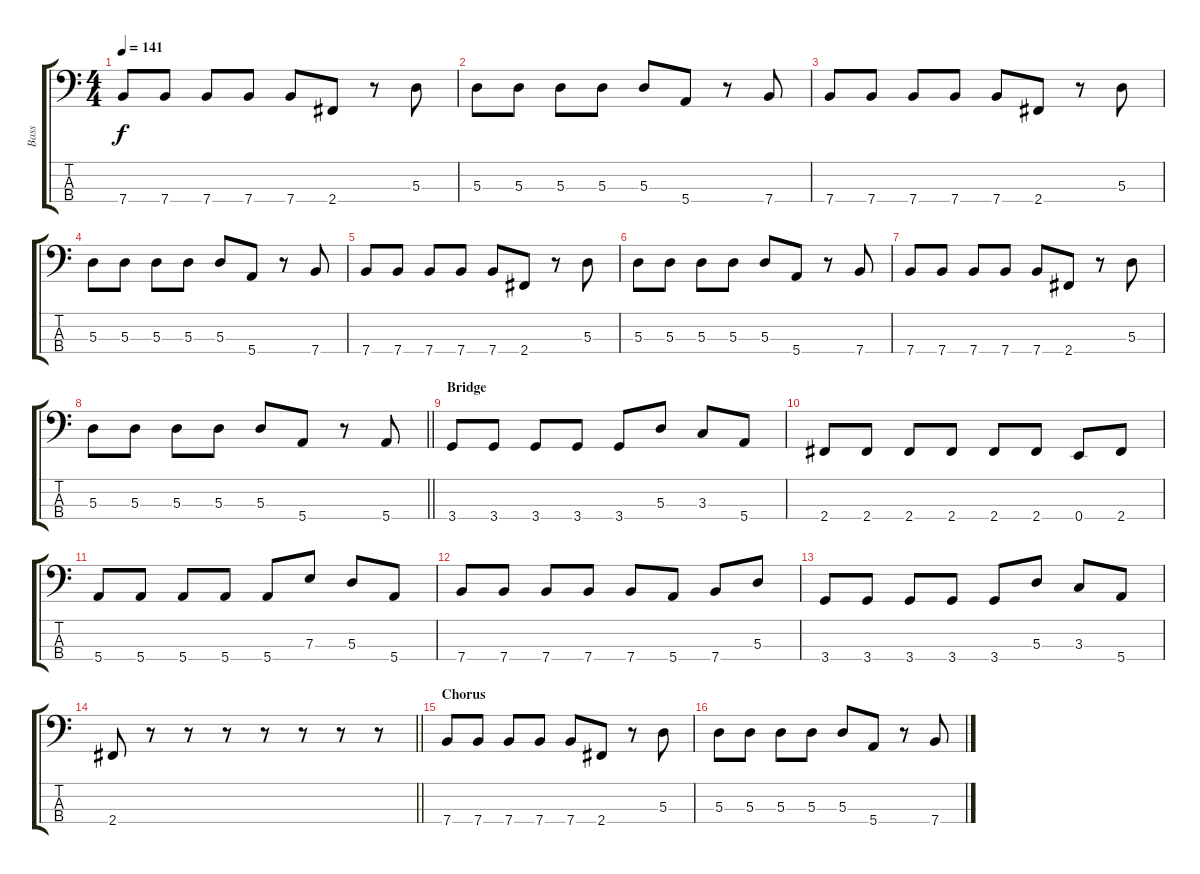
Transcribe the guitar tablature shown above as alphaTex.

\track ("Bass" "Bass") {instrument electricbasspick}
\staff {score tabs}
\tuning (G2 D2 A1 E1) {hide}
\ts (4 4)
\tempo 141
\clef f4
\ks c
7.4.8{dy f} 7.4.8 7.4.8 7.4.8 7.4.8 2.4.8 r.8 5.3.8 |
5.3.8 5.3.8 5.3.8 5.3.8 5.3.8 5.4.8 r.8 7.4.8 |
7.4.8 7.4.8 7.4.8 7.4.8 7.4.8 2.4.8 r.8 5.3.8 |
5.3.8 5.3.8 5.3.8 5.3.8 5.3.8 5.4.8 r.8 7.4.8 |
7.4.8 7.4.8 7.4.8 7.4.8 7.4.8 2.4.8 r.8 5.3.8 |
5.3.8 5.3.8 5.3.8 5.3.8 5.3.8 5.4.8 r.8 7.4.8 |
7.4.8 7.4.8 7.4.8 7.4.8 7.4.8 2.4.8 r.8 5.3.8 |
\barLineRight lightlight
5.3.8 5.3.8 5.3.8 5.3.8 5.3.8 5.4.8 r.8 5.4.8 |
\section ("" "Bridge")
3.4.8 3.4.8 3.4.8 3.4.8 3.4.8 5.3.8 3.3.8 5.4.8 |
2.4.8 2.4.8 2.4.8 2.4.8 2.4.8 2.4.8 0.4.8 2.4.8 |
5.4.8 5.4.8 5.4.8 5.4.8 5.4.8 7.3.8 5.3.8 5.4.8 |
7.4.8 7.4.8 7.4.8 7.4.8 7.4.8 5.4.8 7.4.8 5.3.8 |
3.4.8 3.4.8 3.4.8 3.4.8 3.4.8 5.3.8 3.3.8 5.4.8 |
\barLineRight lightlight
2.4.8 r.8 r.8 r.8 r.8 r.8 r.8 r.8 |
\section ("" "Chorus")
7.4.8 7.4.8 7.4.8 7.4.8 7.4.8 2.4.8 r.8 5.3.8 |
5.3.8 5.3.8 5.3.8 5.3.8 5.3.8 5.4.8 r.8 7.4.8
